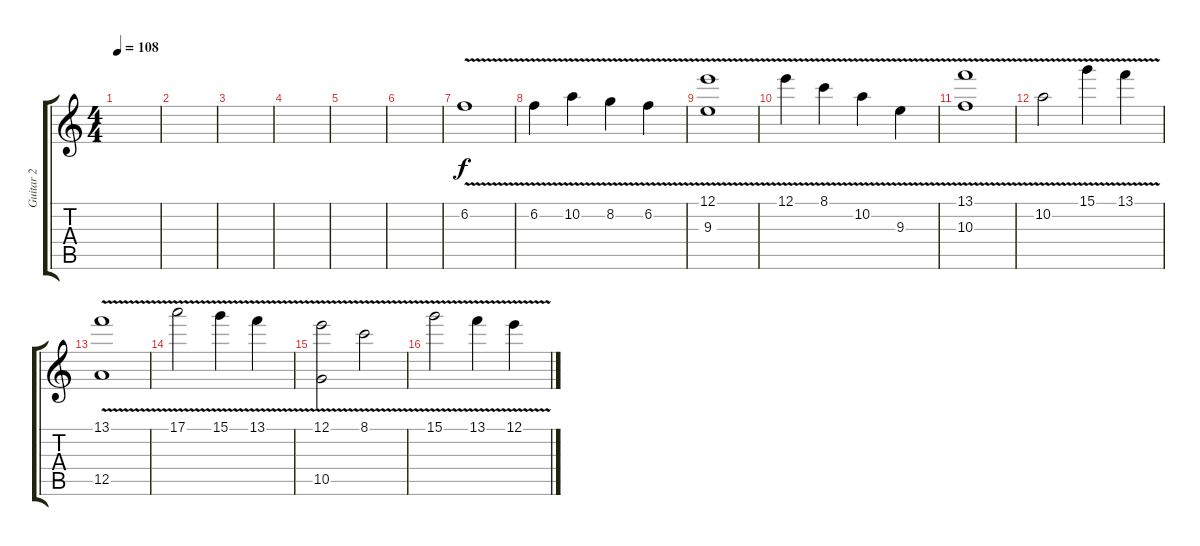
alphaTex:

\track ("Guitar 2" "Guitar 2") {instrument acousticguitarnylon}
\staff {score tabs}
\tuning (E4 B3 G3 D3 A2 E2) {hide}
\ts (4 4)
\tempo 108
\clef g2
\ks c
|
|
|
|
|
|
6.2{v}.1 |
6.2{v}.4 10.2{v}.4 8.2{v}.4 6.2{v}.4 |
(12.1{v} 9.3).1 |
12.1{v}.4 8.1{v}.4 10.2{v}.4 9.3{v}.4 |
(13.1{v} 10.3).1 |
10.2{v}.2 15.1{v}.4 13.1{v}.4 |
(13.1{v} 12.5).1 |
17.1{v}.2 15.1{v}.4 13.1{v}.4 |
(12.1{v} 10.5).2 8.1{v}.2 |
15.1{v}.2 13.1{v}.4 12.1{v}.4
